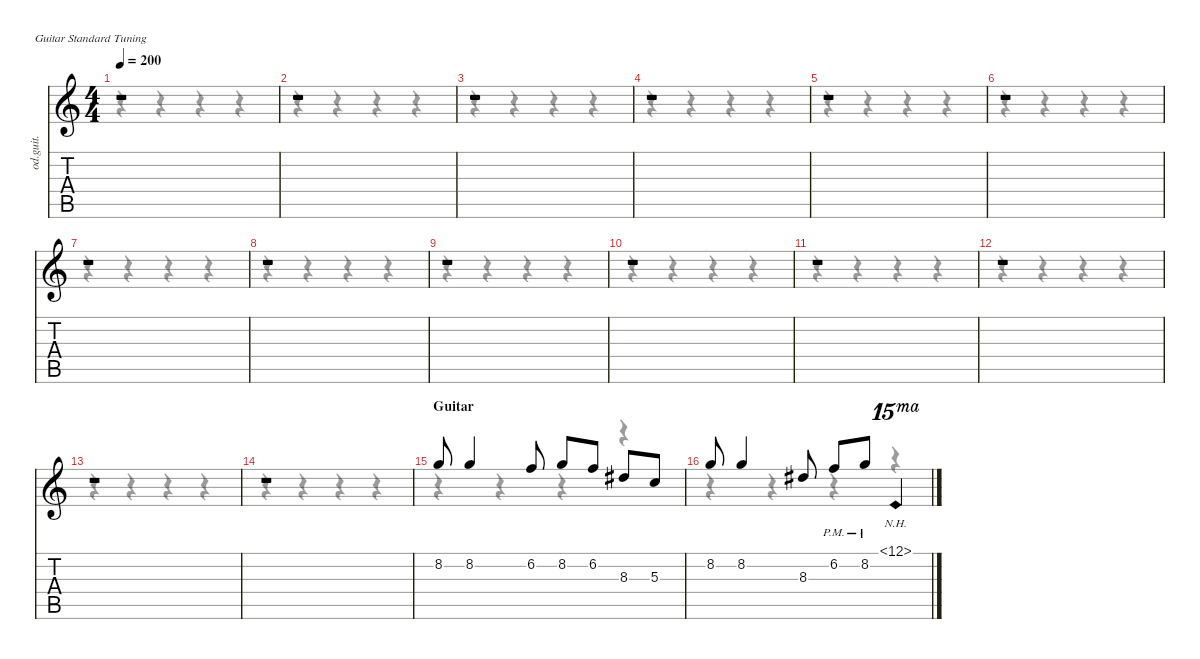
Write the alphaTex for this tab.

\hideDynamics
\bracketExtendMode nobrackets
\otherSystemsTrackNameOrientation horizontal
\track ("Lead 1" "od.guit.") {instrument overdrivenguitar}
\staff {score tabs}
\tuning (E4 B3 G3 D3 A2 E2)
\voice
\ts (4 4)
\section ("" "")
\scale
1.05664
\tempo 200
\accidentals auto
\clef g2
\ottava regular
\simile none
\ks c
r.1{dy mp beam Up} |
\scale
0.997499 r.1{beam Up} |
\scale
0.997499 r.1{beam Up} |
\scale
0.997499 r.1{beam Up} |
\scale
0.975432 r.1{beam Up} |
\scale
0.975432 r.1{beam Up} |
\scale
1.07564 r.1{beam Up} |
\scale
0.990757 r.1{beam Up} |
\scale
0.961334 r.1{beam Up} |
\scale
0.990757 r.1{beam Up} |
\scale
0.990757 r.1{beam Up} |
\scale
0.990757 r.1{beam Up} |
\scale
1.06929 r.1{beam Up} |
\scale
0.993086 r.1{beam Up} |
\section ("" "Guitar")
\scale
0.988084 8.2.8{dy f beam Up} 8.2.4{beam Up} 6.2.8{beam Up} 8.2.8{beam Up} 6.2.8{beam Up} 8.3{acc #}.8{beam Up} 5.3.8{beam Up} |
\scale
0.988084 8.2.8{beam Up} 8.2.4{beam Up} 8.3{acc #}.8{beam Up} 6.2{pm}.8{beam Up} 8.2{pm}.8{beam Up} 6.1{nh acc #}.4{ot 15ma beam Up}
\voice
\clef g2
\ottava regular
\simile none
\ks c
r.4{dy mf beam Down} r.4{beam Down} r.4{beam Down} r.4{beam Down} |
r.4{beam Down} r.4{beam Down} r.4{beam Down} r.4{beam Down} |
r.4{beam Down} r.4{beam Down} r.4{beam Down} r.4{beam Down} |
r.4{beam Down} r.4{beam Down} r.4{beam Down} r.4{beam Down} |
r.4{beam Down} r.4{beam Down} r.4{beam Down} r.4{beam Down} |
r.4{beam Down} r.4{beam Down} r.4{beam Down} r.4{beam Down} |
r.4{beam Down} r.4{beam Down} r.4{beam Down} r.4{beam Down} |
r.4{beam Down} r.4{beam Down} r.4{beam Down} r.4{beam Down} |
r.4{beam Down} r.4{beam Down} r.4{beam Down} r.4{beam Down} |
r.4{beam Down} r.4{beam Down} r.4{beam Down} r.4{beam Down} |
r.4{beam Down} r.4{beam Down} r.4{beam Down} r.4{beam Down} |
r.4{beam Down} r.4{beam Down} r.4{beam Down} r.4{beam Down} |
r.4{beam Down} r.4{beam Down} r.4{beam Down} r.4{beam Down} |
r.4{beam Down} r.4{beam Down} r.4{beam Down} r.4{beam Down} |
r.4{beam Down} r.4{beam Down} r.4{beam Down} r.4{beam Down} |
r.4{beam Down} r.4{beam Down} r.4{beam Down} r.4{beam Down}
